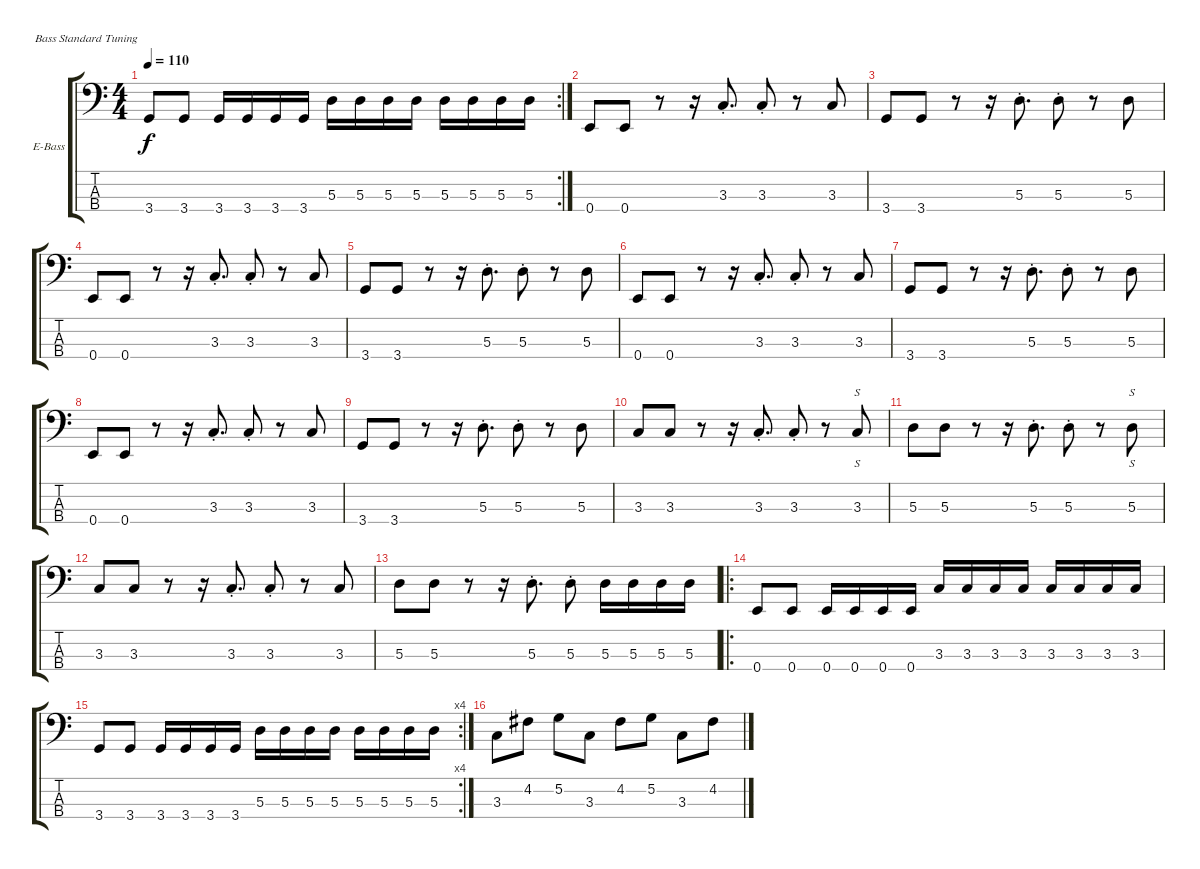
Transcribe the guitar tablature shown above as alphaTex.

\defaultSystemsLayout 4
\bracketExtendMode groupsimilarinstruments
\firstSystemTrackNameOrientation horizontal
\otherSystemsTrackNameOrientation horizontal
\track ("Александр Кислинский(Кислый)" "E-Bass") {instrument electricbassfinger}
\staff {score tabs}
\tuning (G2 D2 A1 E1)
\rc 2
\ts (4 4)
\tempo 110
\clef f4
\ks c
3.4.8{dy f} 3.4.8 3.4.16 3.4.16 3.4.16 3.4.16 5.3.16 5.3.16 5.3.16 5.3.16 5.3.16 5.3.16 5.3.16 5.3.16 |
0.4.8 0.4.8 r.8 r.16 3.3{st}.8{d} 3.3{st}.8 r.8 3.3.8 |
3.4.8 3.4.8 r.8 r.16 5.3{st}.8{d} 5.3{st}.8 r.8 5.3.8 |
0.4.8 0.4.8 r.8 r.16 3.3{st}.8{d} 3.3{st}.8 r.8 3.3.8 |
3.4.8 3.4.8 r.8 r.16 5.3{st}.8{d} 5.3{st}.8 r.8 5.3.8 |
0.4.8 0.4.8 r.8 r.16 3.3{st}.8{d} 3.3{st}.8 r.8 3.3.8 |
3.4.8 3.4.8 r.8 r.16 5.3{st}.8{d} 5.3{st}.8 r.8 5.3.8 |
0.4.8 0.4.8 r.8 r.16 3.3{st}.8{d} 3.3{st}.8 r.8 3.3.8 |
3.4.8 3.4.8 r.8 r.16 5.3{st}.8{d} 5.3{st}.8 r.8 5.3.8 |
3.3.8 3.3.8 r.8 r.16 3.3{st}.8{d} 3.3{st}.8 r.8 3.3.8{s} |
5.3.8 5.3.8 r.8 r.16 5.3{st}.8{d} 5.3{st}.8 r.8 5.3.8{s} |
3.3.8 3.3.8 r.8 r.16 3.3{st}.8{d} 3.3{st}.8 r.8 3.3.8 |
5.3.8 5.3.8 r.8 r.16 5.3{st}.8{d} 5.3{st}.8 5.3.16 5.3.16 5.3.16 5.3.16 |
\ro
0.4.8 0.4.8 0.4.16 0.4.16 0.4.16 0.4.16 3.3.16 3.3.16 3.3.16 3.3.16 3.3.16 3.3.16 3.3.16 3.3.16 |
\rc 4
3.4.8 3.4.8 3.4.16 3.4.16 3.4.16 3.4.16 5.3.16 5.3.16 5.3.16 5.3.16 5.3.16 5.3.16 5.3.16 5.3.16 |
3.3.8 4.2.8 5.2.8 3.3.8 4.2.8 5.2.8 3.3.8 4.2.8
